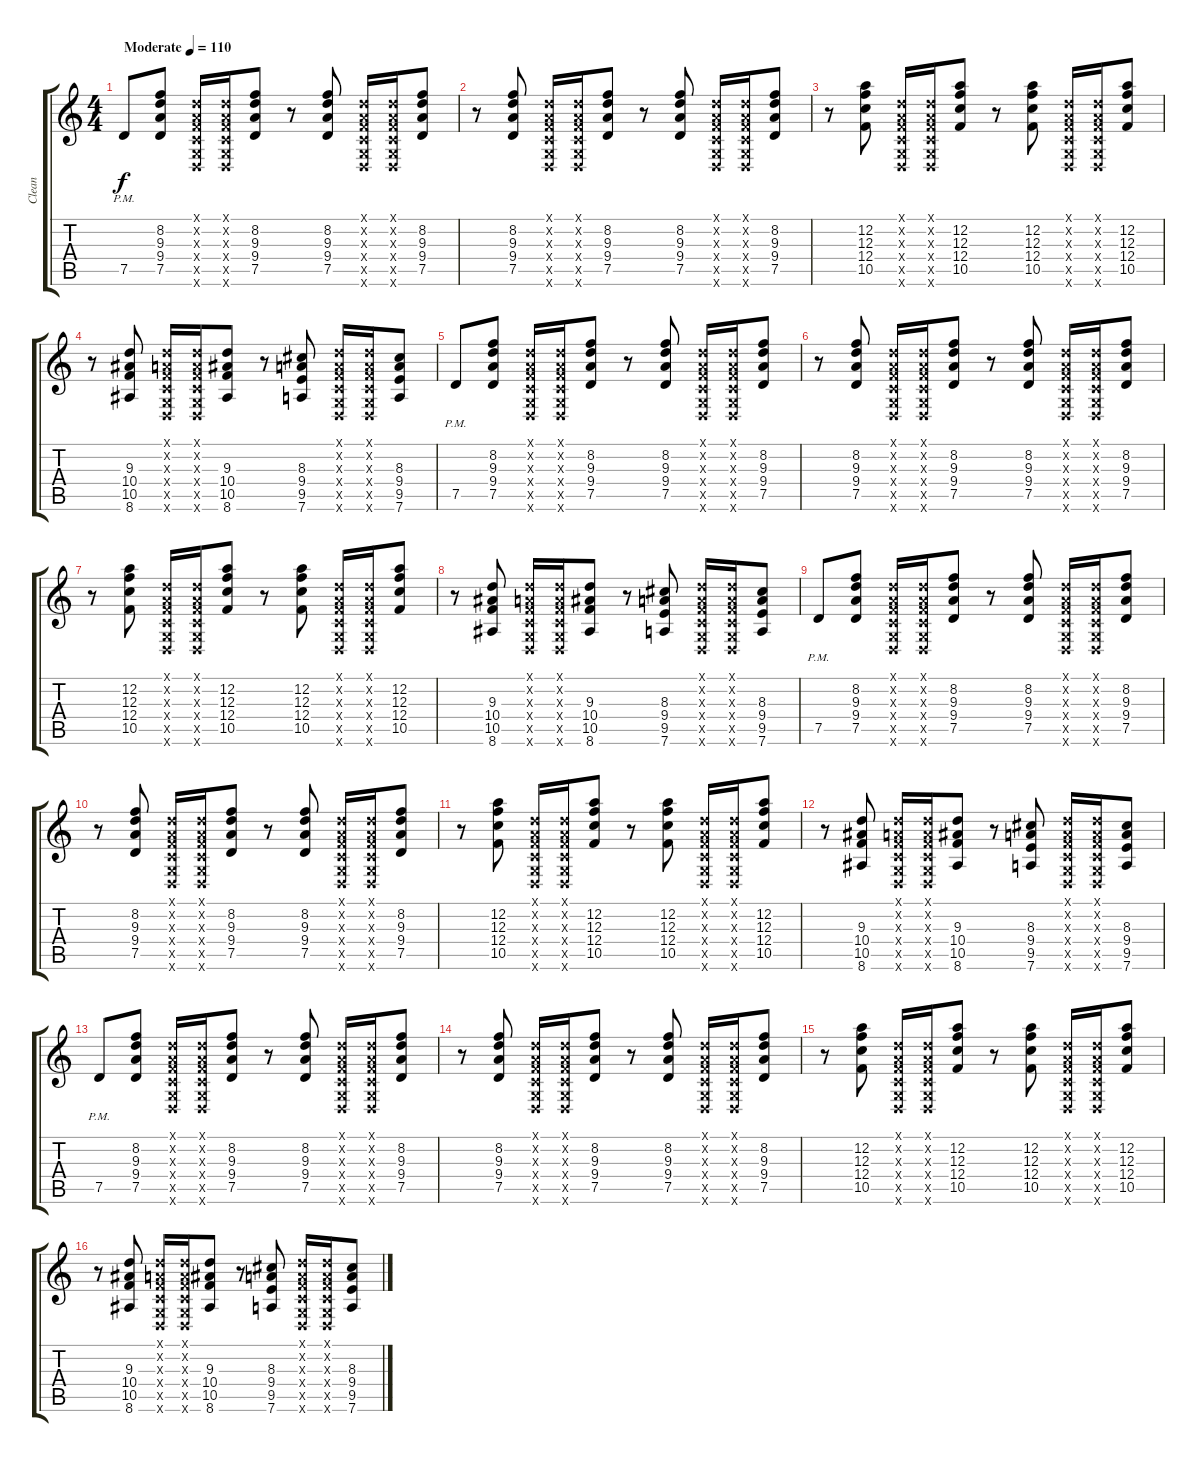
\track ("Clean " "Clean ") {instrument electricguitarclean}
\staff {score tabs}
\tuning (D4 A3 F3 C3 G2 D2) {hide}
\ts (4 4)
\tempo (110 "Moderate")
\clef g2
\ks c
7.5{pm}.8{dy f instrument electricguitarclean} (8.2 9.3 9.4 7.5).8 (0.1{x} 0.2{x} 0.3{x} 0.4{x} 0.5{x} 0.6{x}).16 (0.1{x} 0.2{x} 0.3{x} 0.4{x} 0.5{x} 0.6{x}).16 (8.2 9.3 9.4 7.5).8 r.8 (8.2 9.3 9.4 7.5).8 (0.1{x} 0.2{x} 0.3{x} 0.4{x} 0.5{x} 0.6{x}).16 (0.1{x} 0.2{x} 0.3{x} 0.4{x} 0.5{x} 0.6{x}).16 (8.2 9.3 9.4 7.5).8 |
r.8 (8.2 9.3 9.4 7.5).8 (0.1{x} 0.2{x} 0.3{x} 0.4{x} 0.5{x} 0.6{x}).16 (0.1{x} 0.2{x} 0.3{x} 0.4{x} 0.5{x} 0.6{x}).16 (8.2 9.3 9.4 7.5).8 r.8 (8.2 9.3 9.4 7.5).8 (0.1{x} 0.2{x} 0.3{x} 0.4{x} 0.5{x} 0.6{x}).16 (0.1{x} 0.2{x} 0.3{x} 0.4{x} 0.5{x} 0.6{x}).16 (8.2 9.3 9.4 7.5).8 |
r.8 (12.2 12.3 12.4 10.5).8 (0.1{x} 0.2{x} 0.3{x} 0.4{x} 0.5{x} 0.6{x}).16 (0.1{x} 0.2{x} 0.3{x} 0.4{x} 0.5{x} 0.6{x}).16 (12.2 12.3 12.4 10.5).8 r.8 (12.2 12.3 12.4 10.5).8 (0.1{x} 0.2{x} 0.3{x} 0.4{x} 0.5{x} 0.6{x}).16 (0.1{x} 0.2{x} 0.3{x} 0.4{x} 0.5{x} 0.6{x}).16 (12.2 12.3 12.4 10.5).8 |
r.8 (9.3 10.4 10.5 8.6).8 (0.1{x} 0.2{x} 0.3{x} 0.4{x} 0.5{x} 0.6{x}).16 (0.1{x} 0.2{x} 0.3{x} 0.4{x} 0.5{x} 0.6{x}).16 (9.3 10.4 10.5 8.6).8 r.8 (8.3 9.4 9.5 7.6).8 (0.1{x} 0.2{x} 0.3{x} 0.4{x} 0.5{x} 0.6{x}).16 (0.1{x} 0.2{x} 0.3{x} 0.4{x} 0.5{x} 0.6{x}).16 (8.3 9.4 9.5 7.6).8 |
7.5{pm}.8{instrument electricguitarclean} (8.2 9.3 9.4 7.5).8 (0.1{x} 0.2{x} 0.3{x} 0.4{x} 0.5{x} 0.6{x}).16 (0.1{x} 0.2{x} 0.3{x} 0.4{x} 0.5{x} 0.6{x}).16 (8.2 9.3 9.4 7.5).8 r.8 (8.2 9.3 9.4 7.5).8 (0.1{x} 0.2{x} 0.3{x} 0.4{x} 0.5{x} 0.6{x}).16 (0.1{x} 0.2{x} 0.3{x} 0.4{x} 0.5{x} 0.6{x}).16 (8.2 9.3 9.4 7.5).8 |
r.8 (8.2 9.3 9.4 7.5).8 (0.1{x} 0.2{x} 0.3{x} 0.4{x} 0.5{x} 0.6{x}).16 (0.1{x} 0.2{x} 0.3{x} 0.4{x} 0.5{x} 0.6{x}).16 (8.2 9.3 9.4 7.5).8 r.8 (8.2 9.3 9.4 7.5).8 (0.1{x} 0.2{x} 0.3{x} 0.4{x} 0.5{x} 0.6{x}).16 (0.1{x} 0.2{x} 0.3{x} 0.4{x} 0.5{x} 0.6{x}).16 (8.2 9.3 9.4 7.5).8 |
r.8 (12.2 12.3 12.4 10.5).8 (0.1{x} 0.2{x} 0.3{x} 0.4{x} 0.5{x} 0.6{x}).16 (0.1{x} 0.2{x} 0.3{x} 0.4{x} 0.5{x} 0.6{x}).16 (12.2 12.3 12.4 10.5).8 r.8 (12.2 12.3 12.4 10.5).8 (0.1{x} 0.2{x} 0.3{x} 0.4{x} 0.5{x} 0.6{x}).16 (0.1{x} 0.2{x} 0.3{x} 0.4{x} 0.5{x} 0.6{x}).16 (12.2 12.3 12.4 10.5).8 |
r.8 (9.3 10.4 10.5 8.6).8 (0.1{x} 0.2{x} 0.3{x} 0.4{x} 0.5{x} 0.6{x}).16 (0.1{x} 0.2{x} 0.3{x} 0.4{x} 0.5{x} 0.6{x}).16 (9.3 10.4 10.5 8.6).8 r.8 (8.3 9.4 9.5 7.6).8 (0.1{x} 0.2{x} 0.3{x} 0.4{x} 0.5{x} 0.6{x}).16 (0.1{x} 0.2{x} 0.3{x} 0.4{x} 0.5{x} 0.6{x}).16 (8.3 9.4 9.5 7.6).8 |
7.5{pm}.8{instrument electricguitarclean} (8.2 9.3 9.4 7.5).8 (0.1{x} 0.2{x} 0.3{x} 0.4{x} 0.5{x} 0.6{x}).16 (0.1{x} 0.2{x} 0.3{x} 0.4{x} 0.5{x} 0.6{x}).16 (8.2 9.3 9.4 7.5).8 r.8 (8.2 9.3 9.4 7.5).8 (0.1{x} 0.2{x} 0.3{x} 0.4{x} 0.5{x} 0.6{x}).16 (0.1{x} 0.2{x} 0.3{x} 0.4{x} 0.5{x} 0.6{x}).16 (8.2 9.3 9.4 7.5).8 |
r.8 (8.2 9.3 9.4 7.5).8 (0.1{x} 0.2{x} 0.3{x} 0.4{x} 0.5{x} 0.6{x}).16 (0.1{x} 0.2{x} 0.3{x} 0.4{x} 0.5{x} 0.6{x}).16 (8.2 9.3 9.4 7.5).8 r.8 (8.2 9.3 9.4 7.5).8 (0.1{x} 0.2{x} 0.3{x} 0.4{x} 0.5{x} 0.6{x}).16 (0.1{x} 0.2{x} 0.3{x} 0.4{x} 0.5{x} 0.6{x}).16 (8.2 9.3 9.4 7.5).8 |
r.8 (12.2 12.3 12.4 10.5).8 (0.1{x} 0.2{x} 0.3{x} 0.4{x} 0.5{x} 0.6{x}).16 (0.1{x} 0.2{x} 0.3{x} 0.4{x} 0.5{x} 0.6{x}).16 (12.2 12.3 12.4 10.5).8 r.8 (12.2 12.3 12.4 10.5).8 (0.1{x} 0.2{x} 0.3{x} 0.4{x} 0.5{x} 0.6{x}).16 (0.1{x} 0.2{x} 0.3{x} 0.4{x} 0.5{x} 0.6{x}).16 (12.2 12.3 12.4 10.5).8 |
r.8 (9.3 10.4 10.5 8.6).8 (0.1{x} 0.2{x} 0.3{x} 0.4{x} 0.5{x} 0.6{x}).16 (0.1{x} 0.2{x} 0.3{x} 0.4{x} 0.5{x} 0.6{x}).16 (9.3 10.4 10.5 8.6).8 r.8 (8.3 9.4 9.5 7.6).8 (0.1{x} 0.2{x} 0.3{x} 0.4{x} 0.5{x} 0.6{x}).16 (0.1{x} 0.2{x} 0.3{x} 0.4{x} 0.5{x} 0.6{x}).16 (8.3 9.4 9.5 7.6).8 |
7.5{pm}.8{instrument electricguitarclean} (8.2 9.3 9.4 7.5).8 (0.1{x} 0.2{x} 0.3{x} 0.4{x} 0.5{x} 0.6{x}).16 (0.1{x} 0.2{x} 0.3{x} 0.4{x} 0.5{x} 0.6{x}).16 (8.2 9.3 9.4 7.5).8 r.8 (8.2 9.3 9.4 7.5).8 (0.1{x} 0.2{x} 0.3{x} 0.4{x} 0.5{x} 0.6{x}).16 (0.1{x} 0.2{x} 0.3{x} 0.4{x} 0.5{x} 0.6{x}).16 (8.2 9.3 9.4 7.5).8 |
r.8 (8.2 9.3 9.4 7.5).8 (0.1{x} 0.2{x} 0.3{x} 0.4{x} 0.5{x} 0.6{x}).16 (0.1{x} 0.2{x} 0.3{x} 0.4{x} 0.5{x} 0.6{x}).16 (8.2 9.3 9.4 7.5).8 r.8 (8.2 9.3 9.4 7.5).8 (0.1{x} 0.2{x} 0.3{x} 0.4{x} 0.5{x} 0.6{x}).16 (0.1{x} 0.2{x} 0.3{x} 0.4{x} 0.5{x} 0.6{x}).16 (8.2 9.3 9.4 7.5).8 |
r.8 (12.2 12.3 12.4 10.5).8 (0.1{x} 0.2{x} 0.3{x} 0.4{x} 0.5{x} 0.6{x}).16 (0.1{x} 0.2{x} 0.3{x} 0.4{x} 0.5{x} 0.6{x}).16 (12.2 12.3 12.4 10.5).8 r.8 (12.2 12.3 12.4 10.5).8 (0.1{x} 0.2{x} 0.3{x} 0.4{x} 0.5{x} 0.6{x}).16 (0.1{x} 0.2{x} 0.3{x} 0.4{x} 0.5{x} 0.6{x}).16 (12.2 12.3 12.4 10.5).8 |
r.8 (9.3 10.4 10.5 8.6).8 (0.1{x} 0.2{x} 0.3{x} 0.4{x} 0.5{x} 0.6{x}).16 (0.1{x} 0.2{x} 0.3{x} 0.4{x} 0.5{x} 0.6{x}).16 (9.3 10.4 10.5 8.6).8 r.8 (8.3 9.4 9.5 7.6).8 (0.1{x} 0.2{x} 0.3{x} 0.4{x} 0.5{x} 0.6{x}).16 (0.1{x} 0.2{x} 0.3{x} 0.4{x} 0.5{x} 0.6{x}).16 (8.3 9.4 9.5 7.6).8
